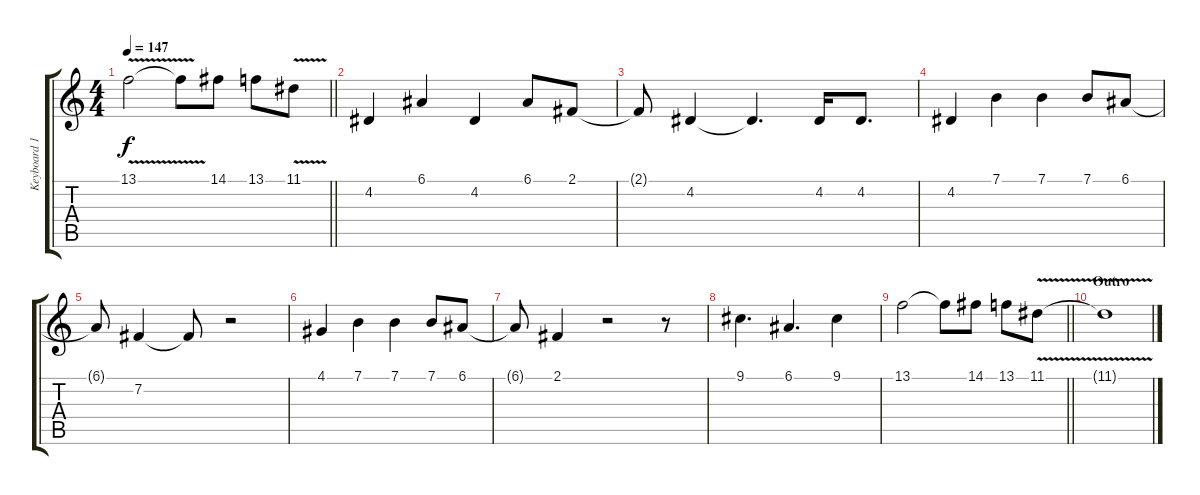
\track ("Keyboard 1" "Keyboard 1") {instrument lead2sawtooth}
\staff {score tabs}
\tuning (E4 B3 G3 D3 A2 E2) {hide}
\ts (4 4)
\tempo 147
\clef g2
\barLineRight lightlight
\ks c
13.1{v}.2{dy f} 13.1{t}.8 14.1.8 13.1.8 11.1{v}.8 |
4.2.4 6.1.4 4.2.4 6.1.8 2.1.8 |
2.1{t}.8 4.2.4 4.2{t}.4{d} 4.2.16 4.2.8{d} |
4.2.4 7.1.4 7.1.4 7.1.8 6.1.8 |
6.1{t}.8 7.2.4 7.2{t}.8 r.2 |
4.1.4 7.1.4 7.1.4 7.1.8 6.1.8 |
6.1{t}.8 2.1.4 r.2 r.8 |
9.1.4{d} 6.1.4{d} 9.1.4 |
\barLineRight lightlight
13.1.2 13.1{t}.8 14.1.8 13.1.8 11.1{v}.8 |
\section ("" "Outro")
11.1{t}.1
